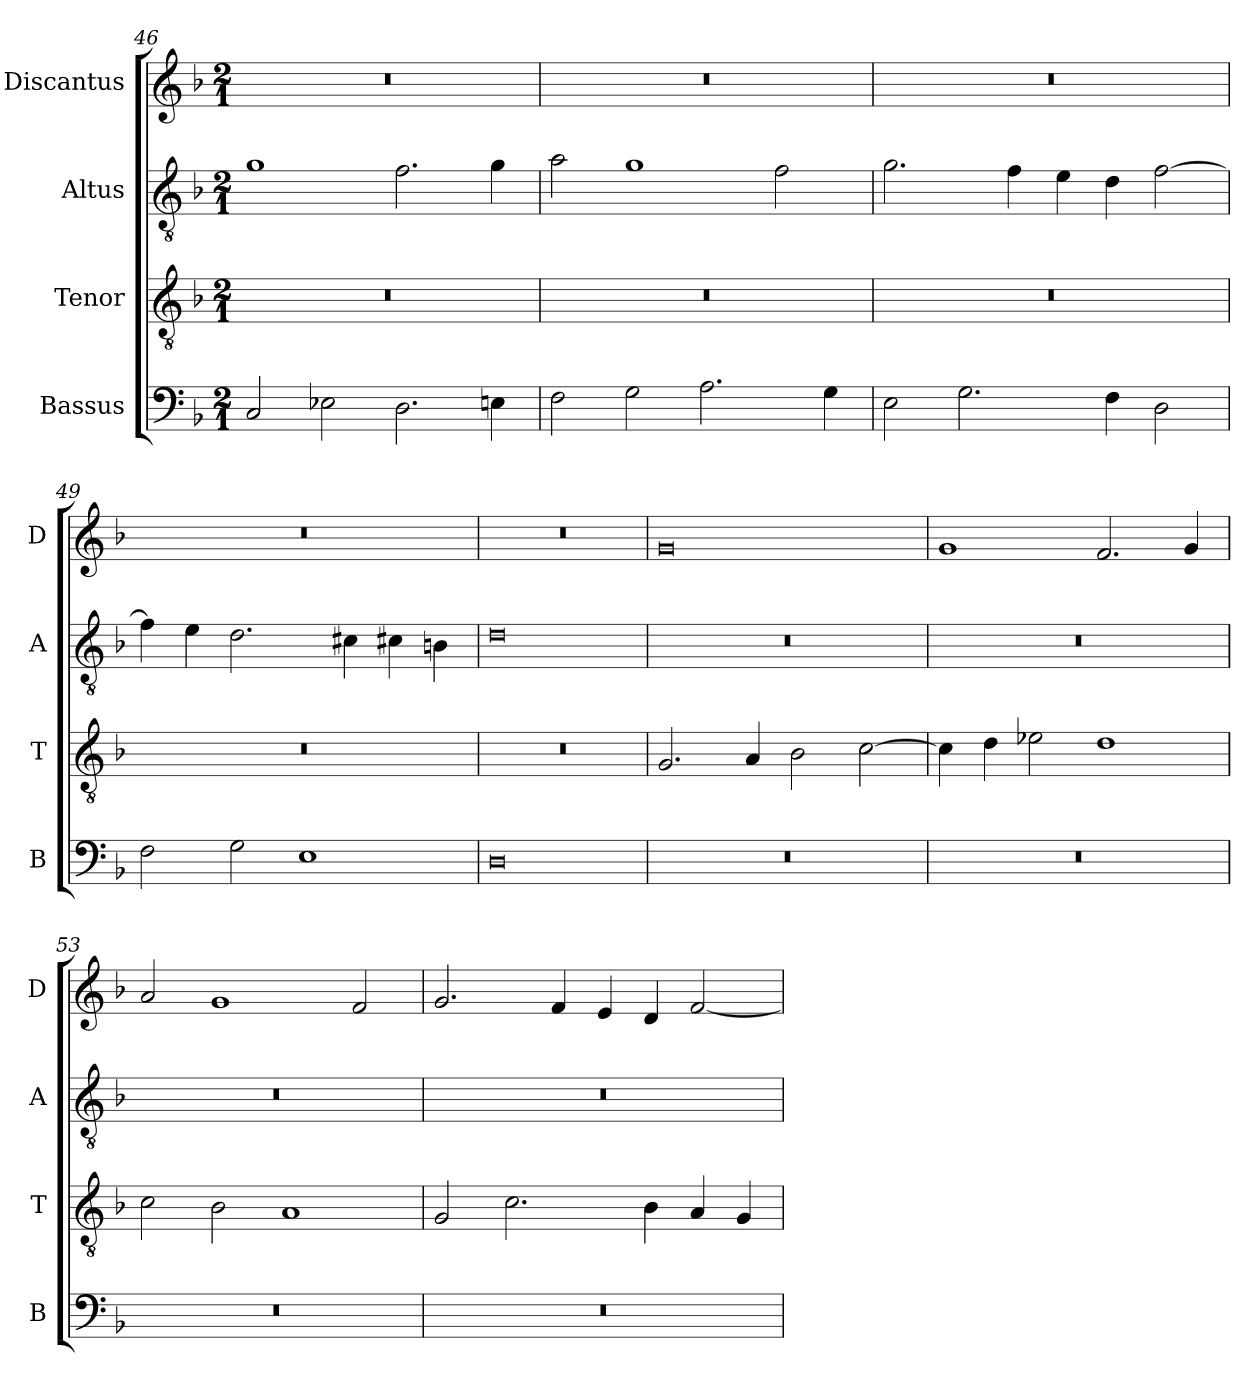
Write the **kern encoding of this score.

**kern	**kern	**kern	**kern
*part4	*part3	*part2	*part1
*staff4	*staff3	*staff2	*staff1
*I"Bassus	*I"Tenor	*I"Altus	*I"Discantus
*I'B	*I'T	*I'A	*I'D
*clefF4	*clefGv2	*clefGv2	*clefG2
*k[b-]	*k[b-]	*k[b-]	*k[b-]
*M2/1	*M2/1	*M2/1	*M2/1
=46	=46	=46	=46
2C/	0r	1g	0r
2E-X\	.	.	.
2.D\	.	2.f\	.
4En\	.	4g\	.
=47	=47	=47	=47
2F\	0r	2a\	0r
2G\	.	1g	.
2.A\	.	.	.
.	.	2f\	.
4G\	.	.	.
=48	=48	=48	=48
2E\	0r	2.g\	0r
2.G\	.	.	.
.	.	4f\	.
.	.	4e\	.
4F\	.	4d\	.
2D\	.	[2f\	.
=49	=49	=49	=49
2F\	0r	4f\]	0r
.	.	4e\	.
2G\	.	2.d\	.
1E	.	.	.
.	.	4c#X\	.
.	.	4c#X\	.
.	.	4Bn\	.
=50	=50	=50	=50
0D	0r	0d	0r
=51	=51	=51	=51
0r	2.G/	0r	0g
.	4A/	.	.
.	2B-\	.	.
.	[2c\	.	.
=52	=52	=52	=52
0r	4c\]	0r	1g
.	4d\	.	.
.	2e-X\	.	.
.	1d	.	2.f/
.	.	.	4g/
=53	=53	=53	=53
0r	2c\	0r	2a/
.	2B-\	.	1g
.	1A	.	.
.	.	.	2f/
=54	=54	=54	=54
0r	2G/	0r	2.g/
.	2.c\	.	.
.	.	.	4f/
.	.	.	4e/
.	4B-\	.	4d/
.	4A/	.	[2f/
.	4G/	.	.
=	=	=	=
*-	*-	*-	*-
